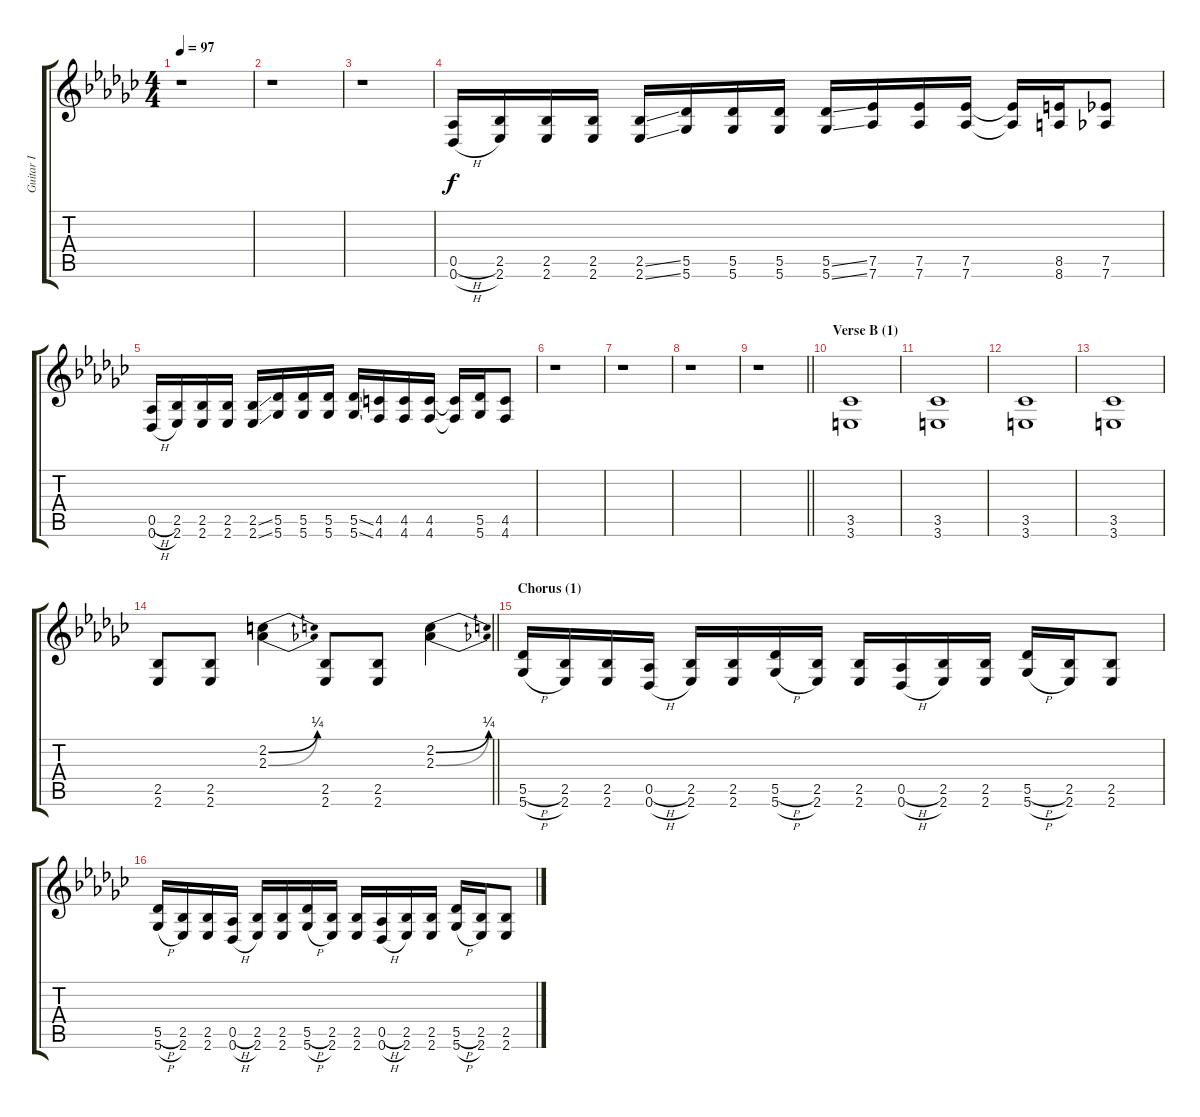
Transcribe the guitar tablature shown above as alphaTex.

\track ("Guitar I" "Guitar I") {instrument distortionguitar}
\staff {score tabs}
\tuning (Eb4 Bb3 Gb3 Db3 Ab2 Db2) {hide}
\ts (4 4)
\tempo 97
\clef g2
\ks ebminor
r.1{dy f} |
r.1 |
r.1 |
(0.5{h} 0.6{h}).16 (2.5 2.6).16 (2.5 2.6).16 (2.5 2.6).16 (2.5{ss} 2.6{ss}).16 (5.5 5.6).16 (5.5 5.6).16 (5.5 5.6).16 (5.5{ss} 5.6{ss}).16 (7.5 7.6).16 (7.5 7.6).16 (7.5 7.6).16 (7.5{t} 7.6{t}).16 (8.5 8.6).16 (7.5 7.6).8 |
(0.5{h} 0.6{h}).16 (2.5 2.6).16 (2.5 2.6).16 (2.5 2.6).16 (2.5{ss} 2.6{ss}).16 (5.5 5.6).16 (5.5 5.6).16 (5.5 5.6).16 (5.5{ss} 5.6{ss}).16 (4.5 4.6).16 (4.5 4.6).16 (4.5 4.6).16 (4.5{t} 4.6{t}).16 (5.5 5.6).16 (4.5 4.6).8 |
r.1 |
r.1 |
r.1 |
\barLineRight lightlight
r.1 |
\section ("" "Verse B (1)")
(3.5 3.6).1 |
(3.5 3.6).1 |
(3.5 3.6).1 |
(3.5 3.6).1 |
\barLineRight lightlight
(2.5 2.6).8 (2.5 2.6).8 (2.2{be (bend 0 0 60 1)} 2.3{be (bend 0 0 60 1)}).4 (2.5 2.6).8 (2.5 2.6).8 (2.2{be (bend 0 0 60 1)} 2.3{be (bend 0 0 60 1)}).4 |
\section ("" "Chorus (1)")
(5.5{h} 5.6{h}).16 (2.5 2.6).16 (2.5 2.6).16 (0.5{h} 0.6{h}).16 (2.5 2.6).16 (2.5 2.6).16 (5.5{h} 5.6{h}).16 (2.5 2.6).16 (2.5 2.6).16 (0.5{h} 0.6{h}).16 (2.5 2.6).16 (2.5 2.6).16 (5.5{h} 5.6{h}).16 (2.5 2.6).16 (2.5 2.6).8 |
(5.5{h} 5.6{h}).16 (2.5 2.6).16 (2.5 2.6).16 (0.5{h} 0.6{h}).16 (2.5 2.6).16 (2.5 2.6).16 (5.5{h} 5.6{h}).16 (2.5 2.6).16 (2.5 2.6).16 (0.5{h} 0.6{h}).16 (2.5 2.6).16 (2.5 2.6).16 (5.5{h} 5.6{h}).16 (2.5 2.6).16 (2.5 2.6).8
